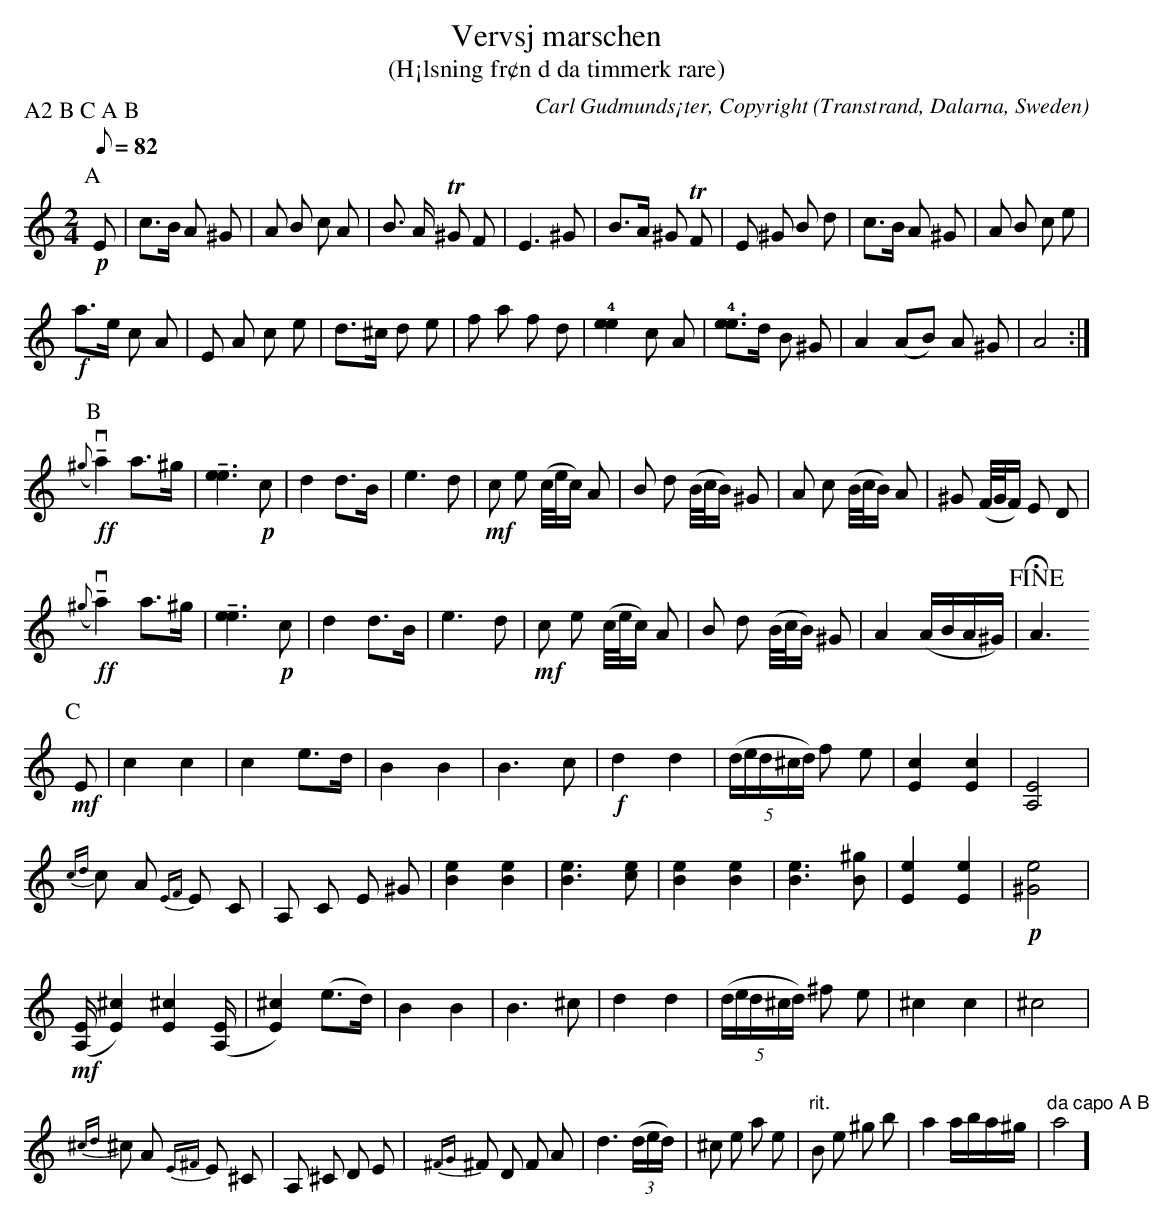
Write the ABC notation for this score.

X:1
T: Vervsj marschen
T: (H¡lsning fr¢n d da timmerk rare)
O: Transtrand, Dalarna, Sweden
C: Carl Gudmunds¡ter, Copyright
P: A2 B C A B
M:2/4
L:1/8
K:C
Q:82 Andante
P:A
+p+ E | c>B A ^G | A B c A |  B > A T^G F | E3 ^G| B>A ^G TF | E ^G B d |c>B A ^G|A B c e|
+f+ a>e c A| E A c e| d>^c d e|f a f d| !4![e2e2] c A | !4![ee]>d B ^G|A2  (AB) A ^G |A4:|
P:B
+ff+ (v{^g}!tenuto!a2) a>^g| !tenuto![e3e3] +p+ c | d2 d>B | e3 d | +mf+ c e (c/4e/4c/2) A | B d (B/4c/4B/2) ^G | A c (B/4c/4B/2) A | ^G (F/4G/4F/2) E D |
+ff+ (v{^g}!tenuto!a2) a>^g| !tenuto![e3e3] +p+ c | d2 d>B | e3 d | +mf+ !rit.! c e (c/4e/4c/2) A | B d (B/4c/4B/2) ^G | !rit.! A2 (A/2B/2A/2^G/2) | !fine! !fermata!A3
P:C
+mf+ E | c2 c2 | c2 e>d | B2 B2 | B3 c | +f+ d2 d2 | (5(d/2e/2d/2^c/2d/2) f e | [c2E2] [c2E2] | [A,4E4] |
{cd} c A {EF} E C | A, C E ^G | [e2B2] [e2B2] | [e3B3] [ec] | [e2B2] [e2B2] | [e3B3] [^gB] | !rit.! [e2E2] [e2E2] | +p+ [e4^G4] |
+mf+ ([E/2A,/2]  [E2^c2]) [E2^c2] ([E/2A,/2] | [E2^c2]) (e>d) | B2 B2 | B3 ^c | d2 d2 | (5(d/2e/2d/2^c/2d/2) ^f e | ^c2 c2 | ^c4 |
{^cd} ^c A {E^F} E ^C | A, ^C D E | {^FG} ^F D F A | d3 (3(d/2e/2d/2) | ^c e a e | "rit." B e ^g b | a2 a/2b/2a/2^g/2 | "da capo A B" a4]
